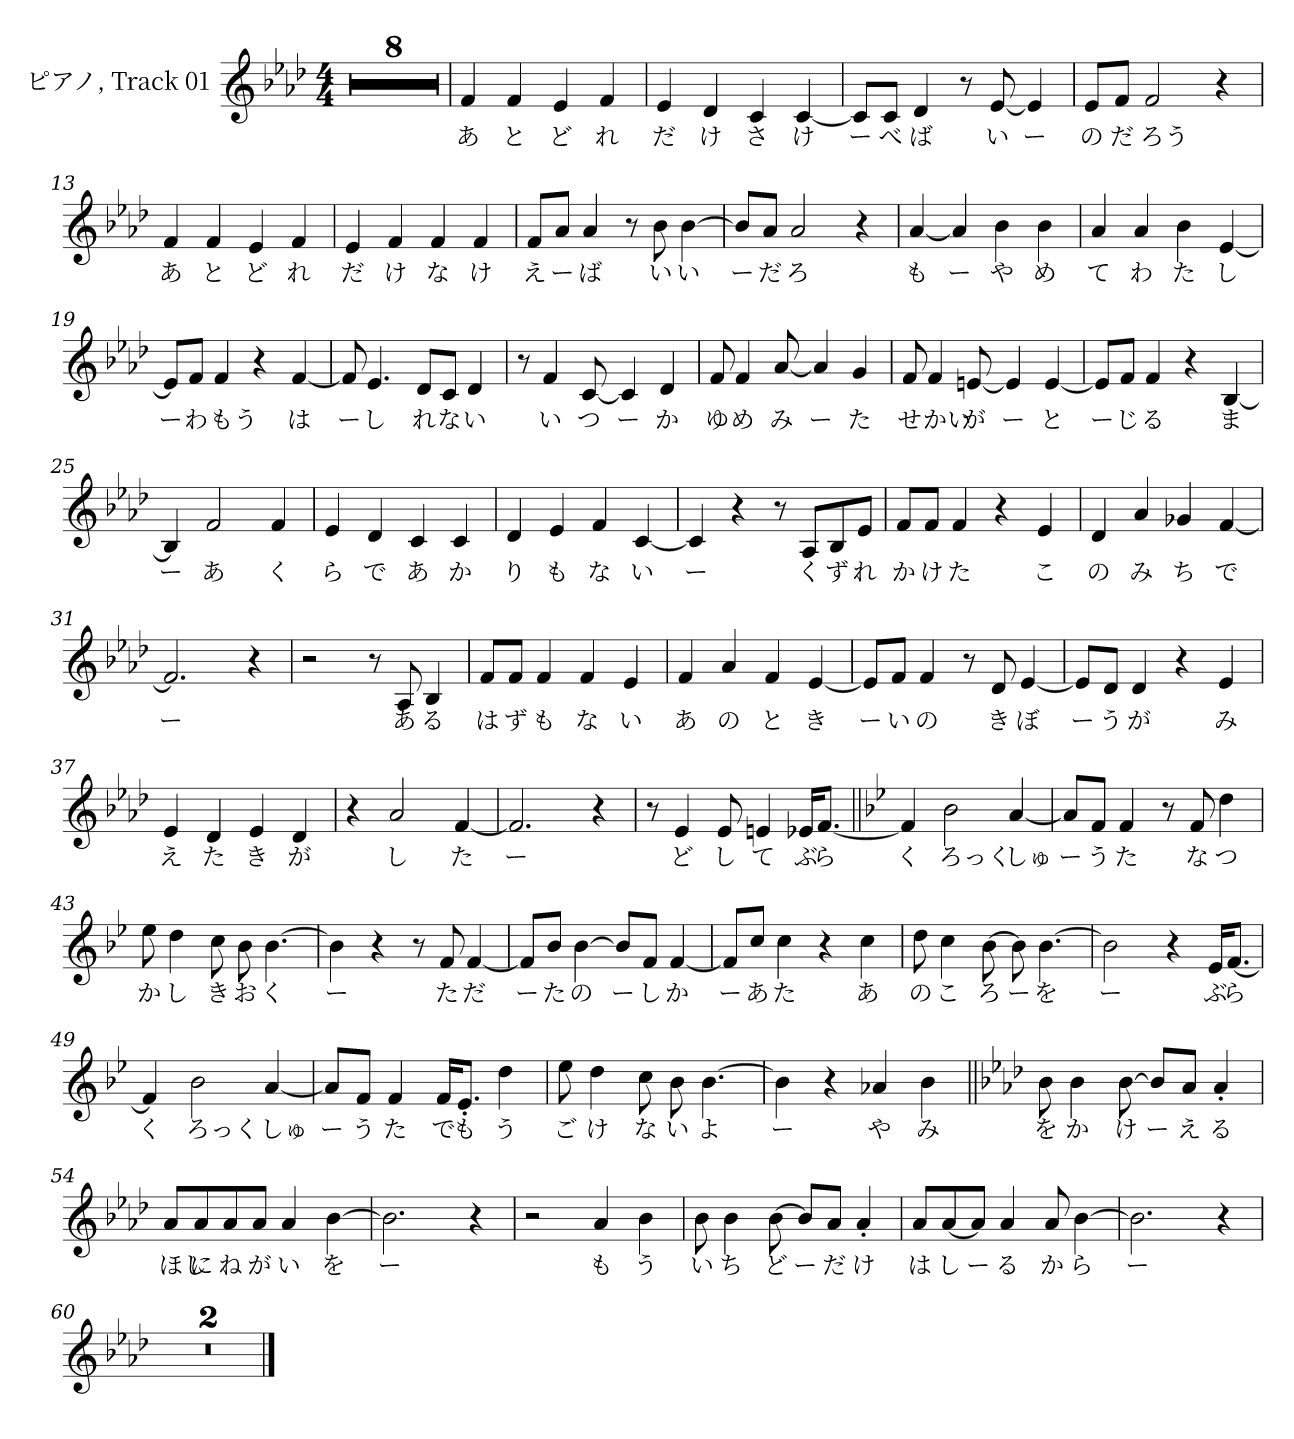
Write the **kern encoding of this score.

**kern	**text
*part1	*part1
*staff1	*staff1
*I"ピアノ, Track 01	*
*clefG2	*
*k[b-e-a-d-]	*
*M4/4	*
*MM165	*
=1	=1
1r	.
=2	=2
1r	.
=3	=3
1r	.
=4	=4
1r	.
!!LO:LB:g=z
=5	=5
1r	.
=6	=6
1r	.
=7	=7
1r	.
=8	=8
1r	.
!!LO:LB:g=z
=9	=9
!	!LO:LY:b
4f/	あ
!	!LO:LY:b
4f/	と
!	!LO:LY:b
4e-/	ど
!	!LO:LY:b
4f/	れ
=10	=10
!	!LO:LY:b
4e-/	だ
!	!LO:LY:b
4d-/	け
!	!LO:LY:b
4c/	さ
!	!LO:LY:b
[4c/	け
=11	=11
!	!LO:LY:b
8c/L]	ー
!	!LO:LY:b
8c/J	べ
!	!LO:LY:b
4d-/	ば
8r	.
!	!LO:LY:b
[8e-/	い
!	!LO:LY:b
4e-/]	ー
=12	=12
!	!LO:LY:b
8e-/L	の
!	!LO:LY:b
8f/J	だ
!	!LO:LY:b
2f/	ろう
4r	.
!!LO:LB:g=z
=13	=13
!	!LO:LY:b
4f/	あ
!	!LO:LY:b
4f/	と
!	!LO:LY:b
4e-/	ど
!	!LO:LY:b
4f/	れ
=14	=14
!	!LO:LY:b
4e-/	だ
!	!LO:LY:b
4f/	け
!	!LO:LY:b
4f/	な
!	!LO:LY:b
4f/	け
=15	=15
!	!LO:LY:b
8f/L	え
!	!LO:LY:b
8a-/J	ー
!	!LO:LY:b
4a-/	ば
8r	.
!	!LO:LY:b
8b-\	い
!	!LO:LY:b
[4b-\	い
=16	=16
!	!LO:LY:b
8b-/L]	ー
!	!LO:LY:b
8a-/J	だ
!	!LO:LY:b
2a-/	ろ
4r	.
!!LO:LB:g=z
=17	=17
!	!LO:LY:b
[4a-/	も
!	!LO:LY:b
4a-/]	ー
!	!LO:LY:b
4b-\	や
!	!LO:LY:b
4b-\	め
=18	=18
!	!LO:LY:b
4a-/	て
!	!LO:LY:b
4a-/	わ
!	!LO:LY:b
4b-\	た
!	!LO:LY:b
[4e-/	し
=19	=19
!	!LO:LY:b
8e-/L]	ー
!	!LO:LY:b
8f/J	わ
!	!LO:LY:b
4f/	もう
4r	.
!	!LO:LY:b
[4f/	は
=20	=20
!	!LO:LY:b
8f/]	ー
!	!LO:LY:b
4.e-/	し
!	!LO:LY:b
8d-/L	れ
!	!LO:LY:b
8c/J	な
!	!LO:LY:b
4d-/	い
!!LO:LB:g=z
=21	=21
8r	.
!	!LO:LY:b
4f/	い
!	!LO:LY:b
[8c/	つ
!	!LO:LY:b
4c/]	ー
!	!LO:LY:b
4d-/	か
=22	=22
!	!LO:LY:b
8f/	ゆ
!	!LO:LY:b
4f/	め
!	!LO:LY:b
[8a-/	み
!	!LO:LY:b
4a-/]	ー
!	!LO:LY:b
4g/	た
=23	=23
!	!LO:LY:b
8f/	せ
!	!LO:LY:b
4f/	かい
!	!LO:LY:b
[8en/	が
!	!LO:LY:b
4e/]	ー
!	!LO:LY:b
[4e/	と
=24	=24
!	!LO:LY:b
8e/L]	ー
!	!LO:LY:b
8f/J	じ
!	!LO:LY:b
4f/	る
4r	.
!	!LO:LY:b
[4B-/	ま
!!LO:LB:g=z
=25	=25
!	!LO:LY:b
4B-/]	ー
!	!LO:LY:b
2f/	あ
!	!LO:LY:b
4f/	く
=26	=26
!	!LO:LY:b
4e-/	ら
!	!LO:LY:b
4d-/	で
!	!LO:LY:b
4c/	あ
!	!LO:LY:b
4c/	か
=27	=27
!	!LO:LY:b
4d-/	り
!	!LO:LY:b
4e-/	も
!	!LO:LY:b
4f/	な
!	!LO:LY:b
[4c/	い
=28	=28
!	!LO:LY:b
4c/]	ー
4r	.
8r	.
!	!LO:LY:b
8A-/L	く
!	!LO:LY:b
8B-/	ず
!	!LO:LY:b
8e-/J	れ
!!LO:LB:g=z
=29	=29
!	!LO:LY:b
8f/L	か
!	!LO:LY:b
8f/J	け
!	!LO:LY:b
4f/	た
4r	.
!	!LO:LY:b
4e-/	こ
=30	=30
!	!LO:LY:b
4d-/	の
!	!LO:LY:b
4a-/	み
!	!LO:LY:b
4g-X/	ち
!	!LO:LY:b
[4f/	で
=31	=31
!	!LO:LY:b
2.f/]	ー
4r	.
=32	=32
2r	.
8r	.
!	!LO:LY:b
8A-/	あ
!	!LO:LY:b
4B-/	る
!!LO:LB:g=z
=33	=33
!	!LO:LY:b
8f/L	は
!	!LO:LY:b
8f/J	ず
!	!LO:LY:b
4f/	も
!	!LO:LY:b
4f/	な
!	!LO:LY:b
4e-/	い
=34	=34
!	!LO:LY:b
4f/	あ
!	!LO:LY:b
4a-/	の
!	!LO:LY:b
4f/	と
!	!LO:LY:b
[4e-/	き
=35	=35
!	!LO:LY:b
8e-/L]	ー
!	!LO:LY:b
8f/J	い
!	!LO:LY:b
4f/	の
8r	.
!	!LO:LY:b
8d-/	き
!	!LO:LY:b
[4e-/	ぼ
=36	=36
!	!LO:LY:b
8e-/L]	ー
!	!LO:LY:b
8d-/J	う
!	!LO:LY:b
4d-/	が
4r	.
!	!LO:LY:b
4e-/	み
!!LO:LB:g=z
=37	=37
!	!LO:LY:b
4e-/	え
!	!LO:LY:b
4d-/	た
!	!LO:LY:b
4e-/	き
!	!LO:LY:b
4d-/	が
=38	=38
4r	.
!	!LO:LY:b
2a-/	し
!	!LO:LY:b
[4f/	た
=39	=39
!	!LO:LY:b
2.f/]	ー
4r	.
=40	=40
8r	.
!	!LO:LY:b
4e-/	ど
!	!LO:LY:b
8e-/	し
!	!LO:LY:b
4en/	て
!	!LO:LY:b
16e-X/KL	ぶ
!	!LO:LY:b
[8.f/J	ら
!!LO:PB:g=z
=41||	=41||
*k[b-e-]	*
!	!LO:LY:b
4f/]	く
!	!LO:LY:b
2b-\	ろっく
!	!LO:LY:b
[4a/	しゅ
=42	=42
!	!LO:LY:b
8a/L]	ー
!	!LO:LY:b
8f/J	う
!	!LO:LY:b
4f/	た
8r	.
!	!LO:LY:b
8f/	な
!	!LO:LY:b
4dd\	つ
=43	=43
!	!LO:LY:b
8ee-\	か
!	!LO:LY:b
4dd\	し
!	!LO:LY:b
8cc\	き
!	!LO:LY:b
8b-\	お
!	!LO:LY:b
[4.b-\	く
=44	=44
!	!LO:LY:b
4b-\]	ー
4r	.
8r	.
!	!LO:LY:b
8f/	た
!	!LO:LY:b
[4f/	だ
!!LO:LB:g=z
=45	=45
!	!LO:LY:b
8f/L]	ー
!	!LO:LY:b
8b-/J	た
!	!LO:LY:b
[4b-\	の
!	!LO:LY:b
8b-/L]	ー
!	!LO:LY:b
8f/J	し
!	!LO:LY:b
[4f/	か
=46	=46
!	!LO:LY:b
8f/L]	ー
!	!LO:LY:b
8cc/J	あ
!	!LO:LY:b
4cc\	た
4r	.
!	!LO:LY:b
4cc\	あ
=47	=47
!	!LO:LY:b
8dd\	の
!	!LO:LY:b
4cc\	こ
!	!LO:LY:b
[8b-\	ろ
!	!LO:LY:b
8b-\]	ー
!	!LO:LY:b
[4.b-\	を
=48	=48
!	!LO:LY:b
2b-\]	ー
4r	.
!	!LO:LY:b
16e-/KL	ぶ
!	!LO:LY:b
[8.f/J	ら
!!LO:LB:g=z
=49	=49
!	!LO:LY:b
4f/]	く
!	!LO:LY:b
2b-\	ろっく
!	!LO:LY:b
[4a/	しゅ
=50	=50
!	!LO:LY:b
8a/L]	ー
!	!LO:LY:b
8f/J	う
!	!LO:LY:b
4f/	た
!	!LO:LY:b
16f/KL	で
!	!LO:LY:b
8.e-'/J	も
!	!LO:LY:b
4dd\	う
=51	=51
!	!LO:LY:b
8ee-\	ご
!	!LO:LY:b
4dd\	け
!	!LO:LY:b
8cc\	な
!	!LO:LY:b
8b-\	い
!	!LO:LY:b
[4.b-\	よ
=52	=52
!	!LO:LY:b
4b-\]	ー
4r	.
!	!LO:LY:b
4a-X/	や
!	!LO:LY:b
4b-\	み
!!LO:LB:g=z
=53||	=53||
*k[b-e-a-d-]	*
!	!LO:LY:b
8b-\	を
!	!LO:LY:b
4b-\	か
!	!LO:LY:b
[8b-\	け
!	!LO:LY:b
8b-/L]	ー
!	!LO:LY:b
8a-/J	え
!	!LO:LY:b
4a-'/	る
=54	=54
!	!LO:LY:b
8a-/L	ほし
!	!LO:LY:b
8a-/	に
!	!LO:LY:b
8a-/	ね
!	!LO:LY:b
8a-/J	が
!	!LO:LY:b
4a-/	い
!	!LO:LY:b
[4b-\	を
=55	=55
!	!LO:LY:b
2.b-\]	ー
4r	.
=56	=56
2r	.
!	!LO:LY:b
4a-/	も
!	!LO:LY:b
4b-\	う
!!LO:LB:g=z
=57	=57
!	!LO:LY:b
8b-\	い
!	!LO:LY:b
4b-\	ち
!	!LO:LY:b
[8b-\	ど
!	!LO:LY:b
8b-/L]	ー
!	!LO:LY:b
8a-/J	だ
!	!LO:LY:b
4a-'/	け
=58	=58
!	!LO:LY:b
8a-/L	は
!	!LO:LY:b
[8a-/	し
!	!LO:LY:b
8a-/J]	ー
!	!LO:LY:b
4a-/	る
!	!LO:LY:b
8a-/	か
!	!LO:LY:b
[4b-\	ら
=59	=59
!	!LO:LY:b
2.b-\]	ー
4r	.
=60	=60
1r	.
!!LO:LB:g=z
=61	=61
1r	.
==	==
*-	*-
